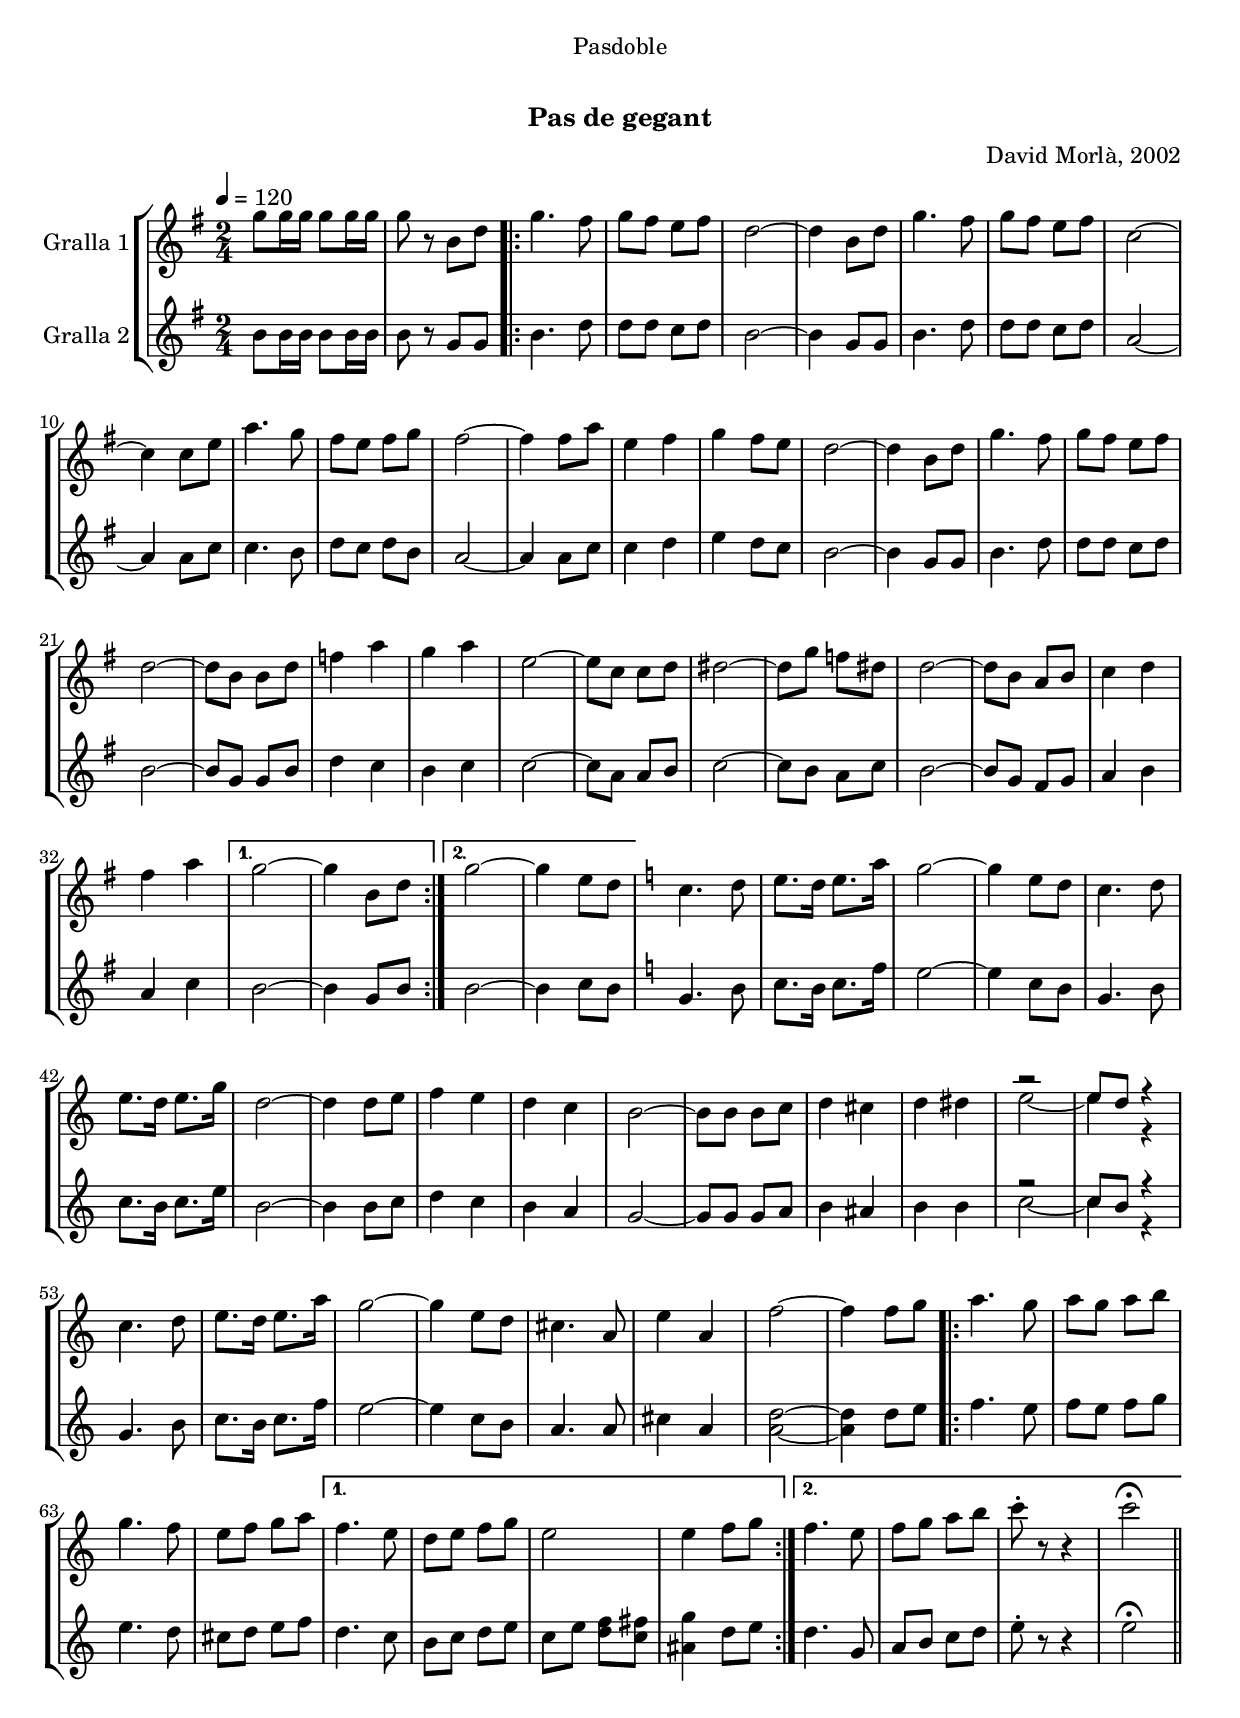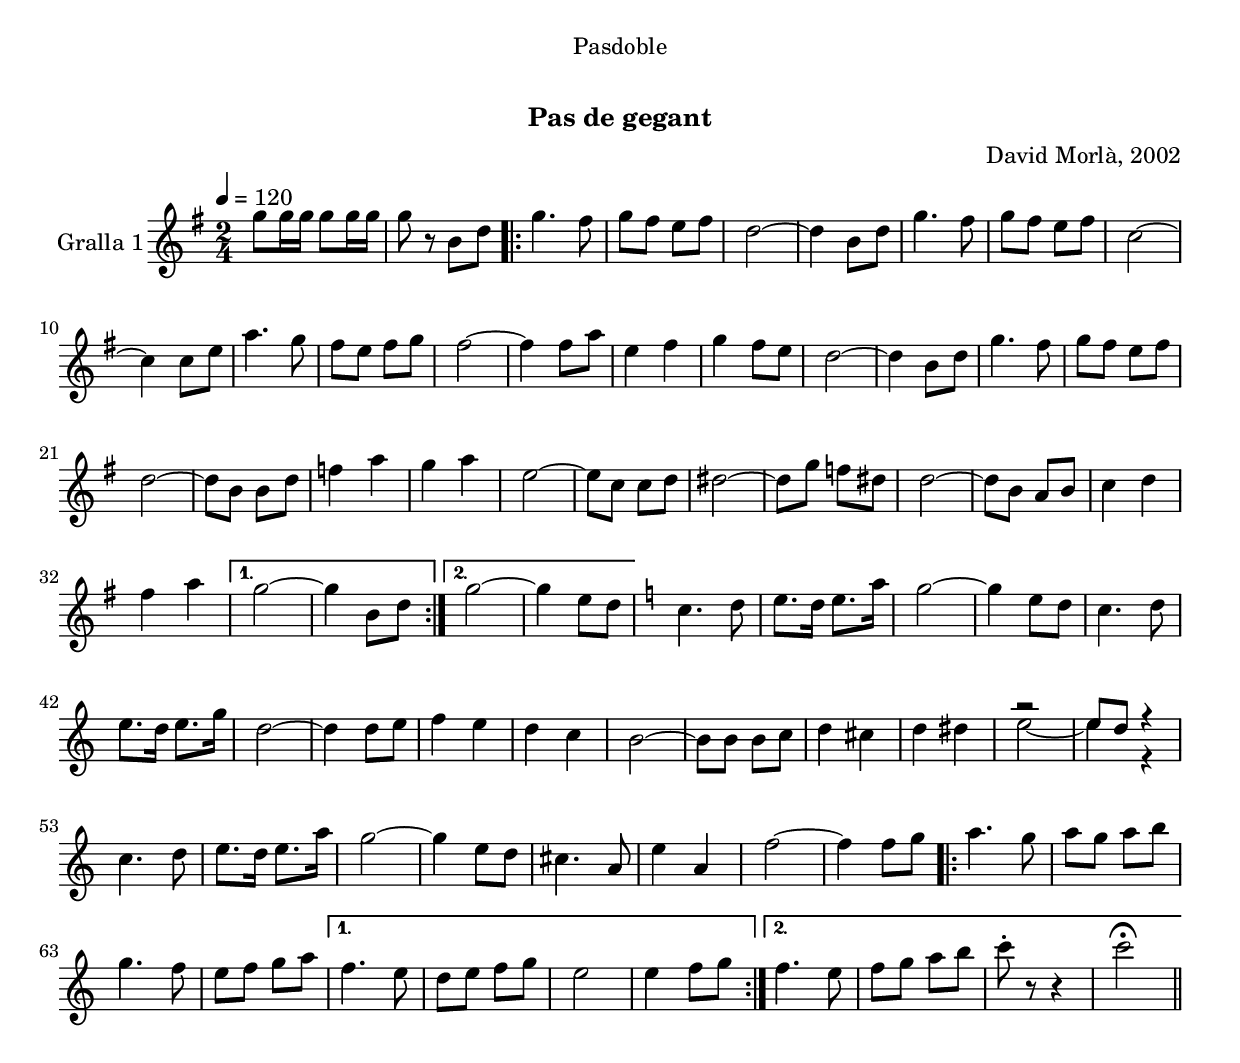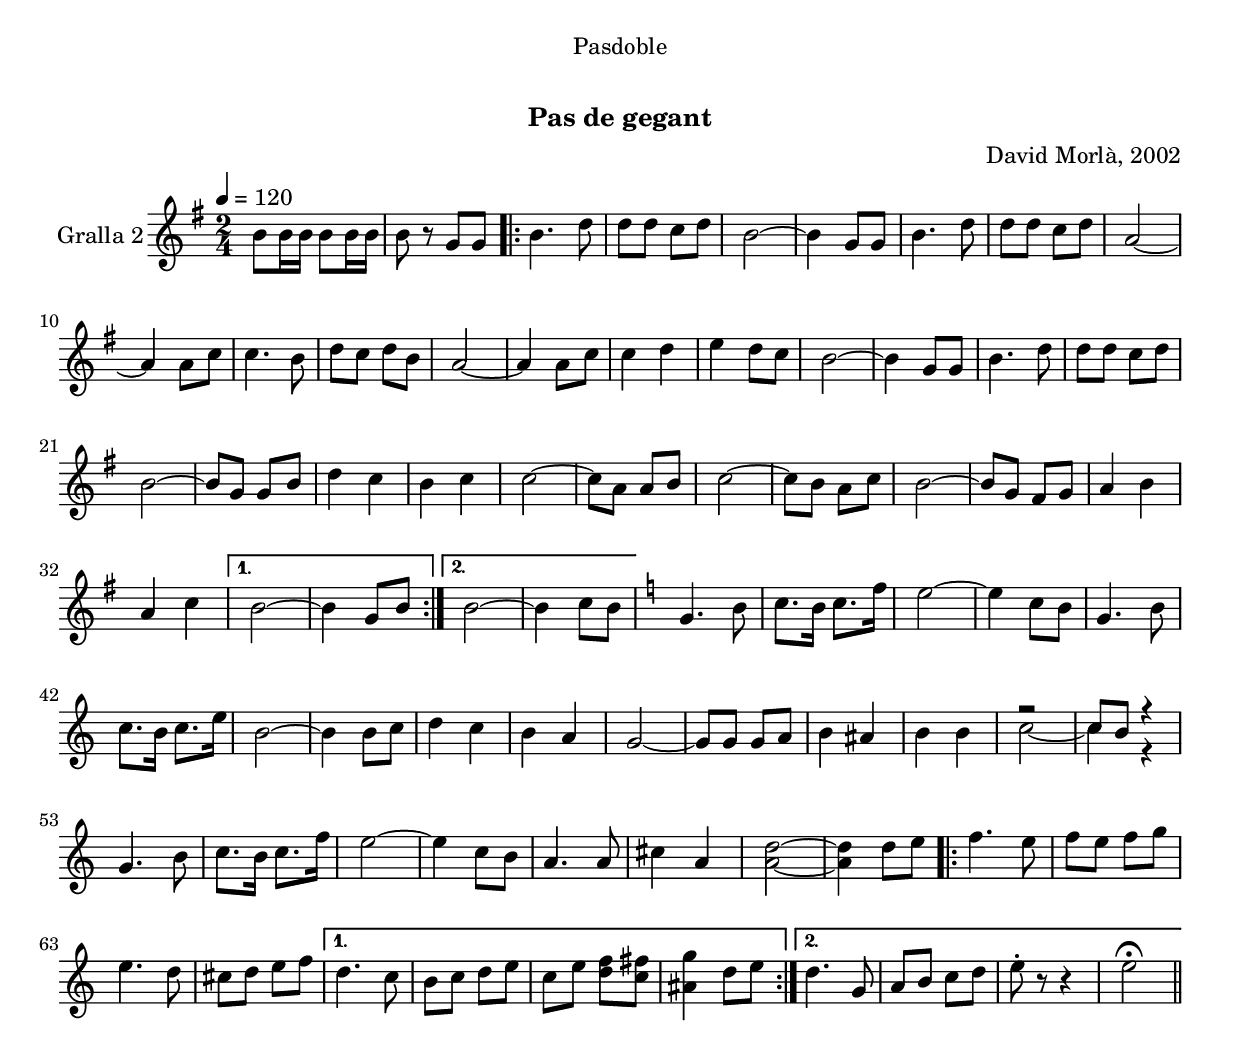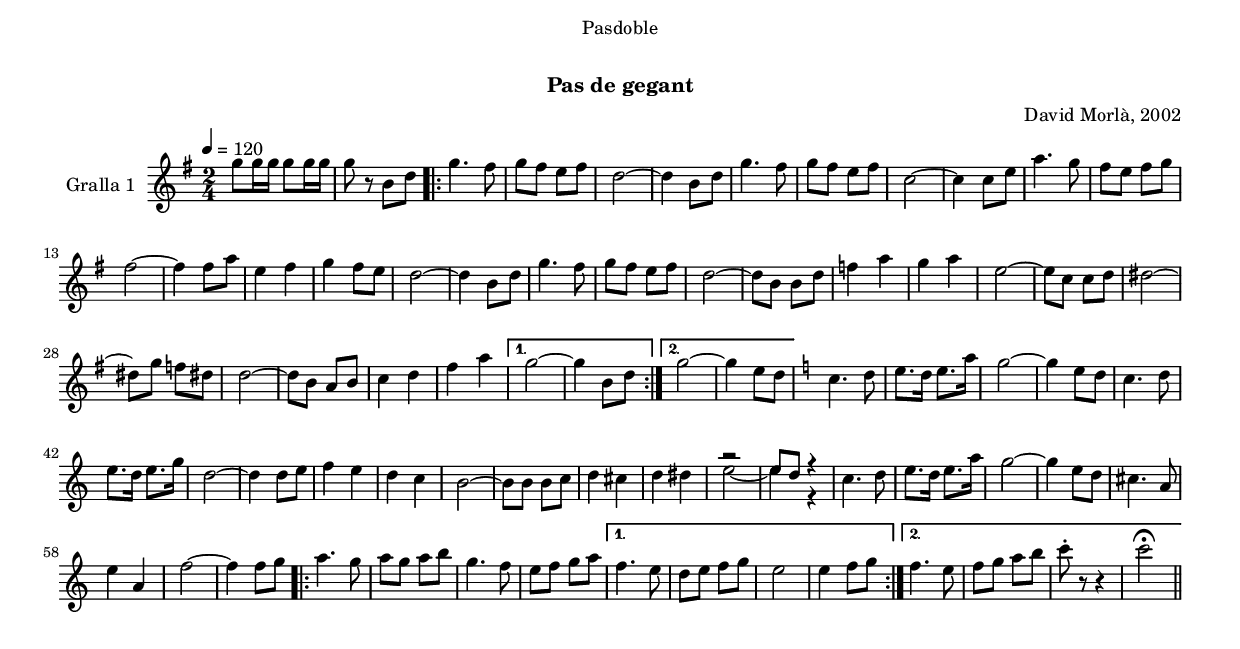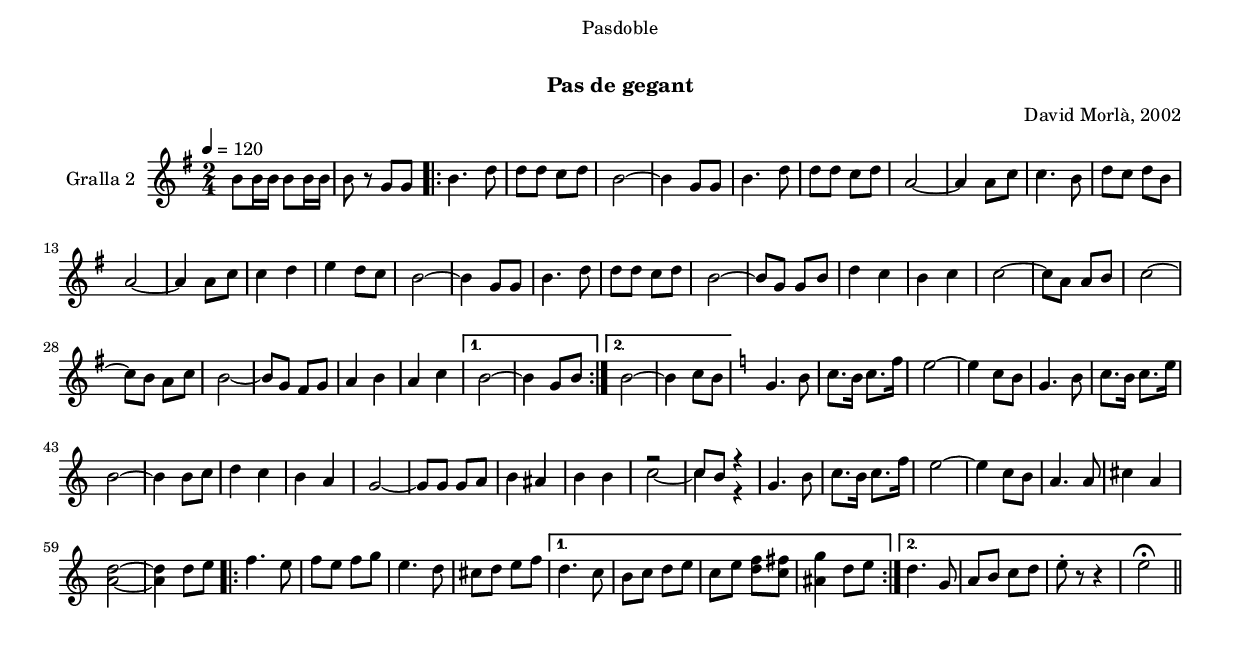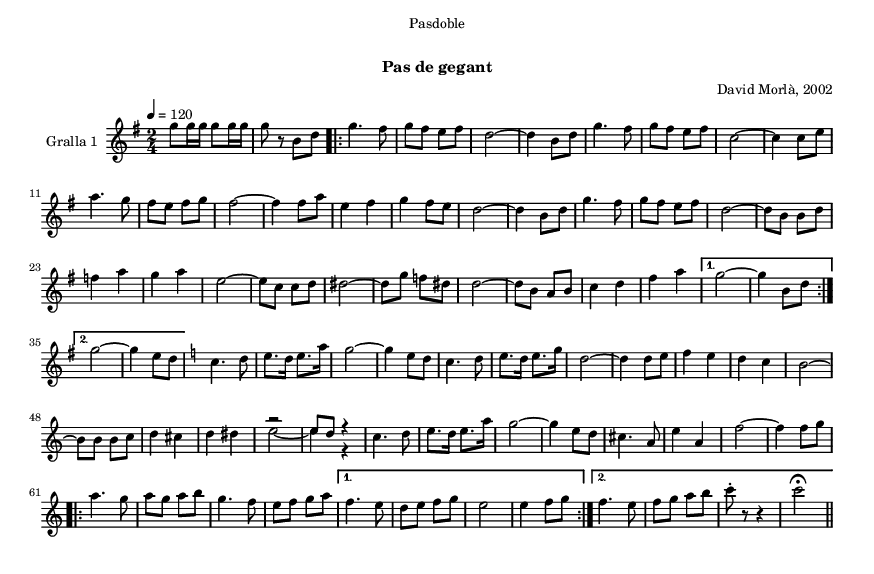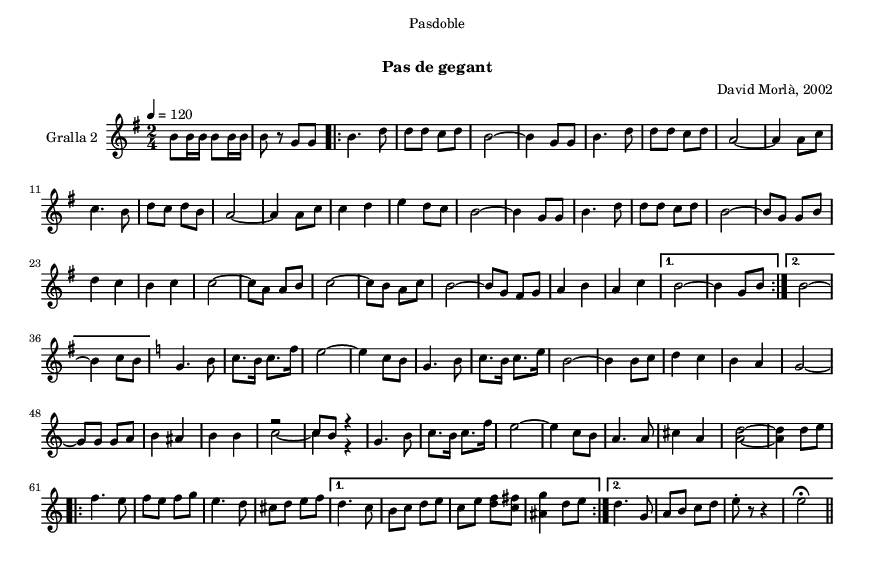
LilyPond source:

\version "2.16.0"

\header {
  dedication="Pasdoble"
  title="  "
  subtitle="Pas de gegant"
  subsubtitle=""
  poet=""
  meter=""
  piece=""
  composer="David Morlà, 2002"
  arranger=""
  opus=""
  instrument=""
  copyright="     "
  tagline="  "
}

liniaroAa =
\relative g''
{
  \tempo 4=120
  \clef treble
  \key g \major
  \time 2/4
  g8 g16 g g8 g16 g  |
  g8 r b, d  |
  \repeat volta 2 { g4. fis8  |
  g8 fis e fis  |
  %05
  d2 ~  |
  d4 b8 d  |
  g4. fis8  |
  g8 fis e fis  |
  c2 ~  |
  %10
  c4 c8 e  |
  a4. g8  |
  fis8 e fis g  |
  fis2 ~  |
  fis4 fis8 a  |
  %15
  e4 fis  |
  g4 fis8 e  |
  d2 ~  |
  d4 b8 d  |
  g4. fis8  |
  %20
  g8 fis e fis  |
  d2 ~  |
  d8 b b d  |
  f4 a  |
  g4 a  |
  %25
  e2 ~  |
  e8 c c d  |
  dis2 ~  |
  dis8 g f dis  |
  d2 ~  |
  %30
  d8 b a b  |
  c4 d  |
  fis4 a }
  \alternative { { g2 ~  |
  g4 b,8 d }
  %35
  { g2 ~  |
  g4 e8 d } }
  \key c \major   c4. d8  |
  e8. d16 e8. a16  |
  g2 ~  |
  %40
  g4 e8 d  |
  c4. d8  |
  e8. d16 e8. g16  |
  d2 ~  |
  d4 d8 e  |
  %45
  f4 e  |
  d4 c  |
  b2 ~  |
  b8 b b c  |
  d4 cis  |
  %50
  d4 dis  |
  << { r2 } \\ { e2 ~ } >>  |
  << { e8 d r4 } \\ { e4 r4 } >>  | % kompletite
  c4. d8  |
  e8. d16 e8. a16  |
  %55
  g2 ~  |
  g4 e8 d  |
  cis4. a8  |
  e'4 a,  |
  f'2 ~  |
  %60
  f4 f8 g  |
  \repeat volta 2 { a4. g8  |
  a8 g a b  |
  g4. f8  |
  e8 f g a }
  %65
  \alternative { { f4. e8  |
  d8 e f g  |
  e2  |
  e4 f8 g }
  { f4. e8  |
  %70
  f8 g a b  |
  c8-. r r4  |
  c2\fermata } } \bar "||"
}

liniaroAb =
\relative b'
{
  \tempo 4=120
  \clef treble
  \key g \major
  \time 2/4
  b8 b16 b b8 b16 b  |
  b8 r g g  |
  \repeat volta 2 { b4. d8  |
  d8 d c d  |
  %05
  b2 ~  |
  b4 g8 g  |
  b4. d8  |
  d8 d c d  |
  a2 ~  |
  %10
  a4 a8 c  |
  c4. b8  |
  d8 c d b  |
  a2 ~  |
  a4 a8 c  |
  %15
  c4 d  |
  e4 d8 c  |
  b2 ~  |
  b4 g8 g  |
  b4. d8  |
  %20
  d8 d c d  |
  b2 ~  |
  b8 g g b  |
  d4 c  |
  b4 c  |
  %25
  c2 ~  |
  c8 a a b  |
  c2 ~  |
  c8 b a c  |
  b2 ~  |
  %30
  b8 g fis g  |
  a4 b  |
  a4 c }
  \alternative { { b2 ~  |
  b4 g8 b }
  %35
  { b2 ~  |
  b4 c8 b } }
  \key c \major   g4. b8  |
  c8. b16 c8. f16  |
  e2 ~  |
  %40
  e4 c8 b  |
  g4. b8  |
  c8. b16 c8. e16  |
  b2 ~  |
  b4 b8 c  |
  %45
  d4 c  |
  b4 a  |
  g2 ~  |
  g8 g g a  |
  b4 ais  |
  %50
  b4 b  |
  << { r2 } \\ { c2 ~ } >>  |
  << { c8 b r4 } \\ { c4 r4 } >>  | % kompletite
  g4. b8  |
  c8. b16 c8. f16  |
  %55
  e2 ~  |
  e4 c8 b  |
  a4. a8  |
  cis4 a  |
  <a d>2 ~ ~  |
  %60
  <a d>4 d8 e  |
  \repeat volta 2 { f4. e8  |
  f8 e f g  |
  e4. d8  |
  cis8 d e f }
  %65
  \alternative { { d4. c8  |
  b8 c d e  |
  c8 e <d f> <c fis>  |
  <ais g'>4 d8 e }
  { d4. g,8  |
  %70
  a8 b c d  |
  e8-. r r4  |
  e2\fermata } } \bar "||"
}

\book {

\paper {
  print-page-number = false
  #(set-paper-size "a4")
  #(layout-set-staff-size 20)
}

\bookpart {
  \score {
    \new StaffGroup {
      \override Score.RehearsalMark #'self-alignment-X = #LEFT
      <<
        \new Staff \with {instrumentName = #"Gralla 1" } \liniaroAa
        \new Staff \with {instrumentName = #"Gralla 2" } \liniaroAb
      >>
    }
    \layout {}
  }\score { \unfoldRepeats
    \new StaffGroup {
      \override Score.RehearsalMark #'self-alignment-X = #LEFT
      <<
        \new Staff \with {instrumentName = #"Gralla 1" } \liniaroAa
        \new Staff \with {instrumentName = #"Gralla 2" } \liniaroAb
      >>
    }
    \midi {}
  }
}

\bookpart {
  \header {}
  \score {
    \new StaffGroup {
      \override Score.RehearsalMark #'self-alignment-X = #LEFT
      <<
        \new Staff \with {instrumentName = #"Gralla 1" } \liniaroAa
      >>
    }
    \layout {}
  }\score { \unfoldRepeats
    \new StaffGroup {
      \override Score.RehearsalMark #'self-alignment-X = #LEFT
      <<
        \new Staff \with {instrumentName = #"Gralla 1" } \liniaroAa
      >>
    }
    \midi {}
  }
}

\bookpart {
  \header {}
  \score {
    \new StaffGroup {
      \override Score.RehearsalMark #'self-alignment-X = #LEFT
      <<
        \new Staff \with {instrumentName = #"Gralla 2" } \liniaroAb
      >>
    }
    \layout {}
  }\score { \unfoldRepeats
    \new StaffGroup {
      \override Score.RehearsalMark #'self-alignment-X = #LEFT
      <<
        \new Staff \with {instrumentName = #"Gralla 2" } \liniaroAb
      >>
    }
    \midi {}
  }
}

}

\book {

\paper {
  print-page-number = false
  #(set-paper-size "a5landscape")
  #(layout-set-staff-size 16)
}

\bookpart {
  \header {}
  \score {
    \new StaffGroup {
      \override Score.RehearsalMark #'self-alignment-X = #LEFT
      <<
        \new Staff \with {instrumentName = #"Gralla 1" } \liniaroAa
      >>
    }
    \layout {}
  }
}

\bookpart {
  \header {}
  \score {
    \new StaffGroup {
      \override Score.RehearsalMark #'self-alignment-X = #LEFT
      <<
        \new Staff \with {instrumentName = #"Gralla 2" } \liniaroAb
      >>
    }
    \layout {}
  }
}

}

\book {

\paper {
  print-page-number = false
  #(set-paper-size "a6landscape")
  #(layout-set-staff-size 12)
}

\bookpart {
  \header {}
  \score {
    \new StaffGroup {
      \override Score.RehearsalMark #'self-alignment-X = #LEFT
      <<
        \new Staff \with {instrumentName = #"Gralla 1" } \liniaroAa
      >>
    }
    \layout {}
  }
}

\bookpart {
  \header {}
  \score {
    \new StaffGroup {
      \override Score.RehearsalMark #'self-alignment-X = #LEFT
      <<
        \new Staff \with {instrumentName = #"Gralla 2" } \liniaroAb
      >>
    }
    \layout {}
  }
}

}

